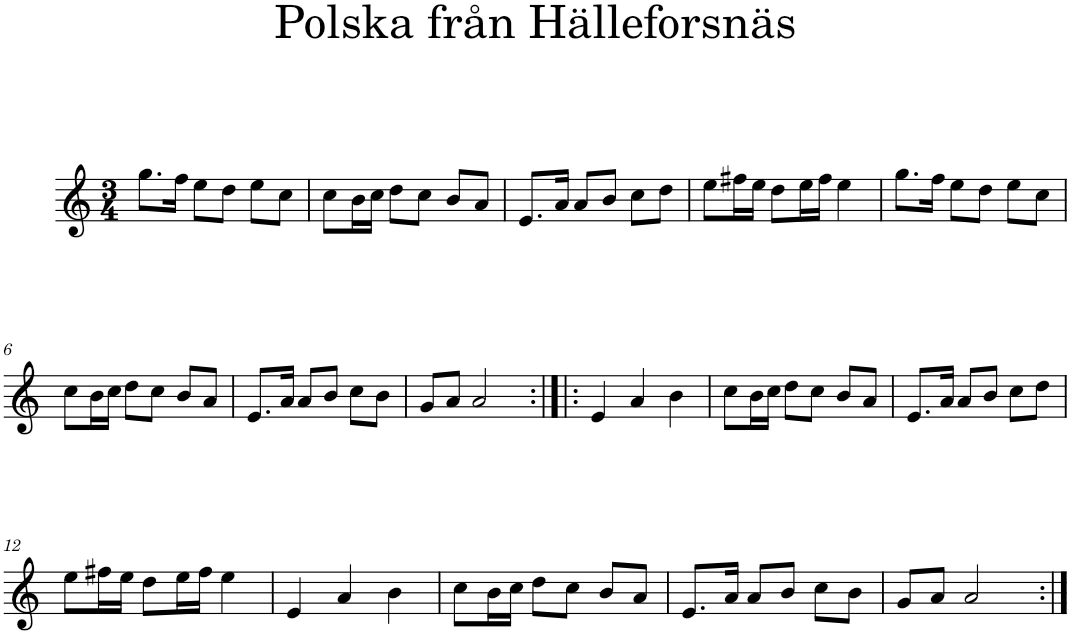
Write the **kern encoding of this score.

**kern
*part1
*staff1
*I"Piano
*I'Pno
*clefG2
*k[]
*M3/4
=1
8.gg\L
16ff\Jk
8ee\L
8dd\J
8ee\L
8cc\J
=2
8cc\L
16b\L
16cc\JJ
8dd\L
8cc\J
8b/L
8a/J
=3
8.e/L
16a/Jk
8a/L
8b/J
8cc\L
8dd\J
=4
8ee\L
16ff#X\L
16ee\JJ
8dd\L
16ee\L
16ff#\JJ
4ee\
=5
8.gg\L
16ff\Jk
8ee\L
8dd\J
8ee\L
8cc\J
!!LO:LB:g=z
=6
8cc\L
16b\L
16cc\JJ
8dd\L
8cc\J
8b/L
8a/J
=7
8.e/L
16a/Jk
8a/L
8b/J
8cc\L
8b\J
=8
8g/L
8a/J
2a/
=9:|!|:
4e/
4a/
4b\
=10
8cc\L
16b\L
16cc\JJ
8dd\L
8cc\J
8b/L
8a/J
=11
8.e/L
16a/Jk
8a/L
8b/J
8cc\L
8dd\J
!!LO:LB:g=z
=12
8ee\L
16ff#X\L
16ee\JJ
8dd\L
16ee\L
16ff#\JJ
4ee\
=13
4e/
4a/
4b\
=14
8cc\L
16b\L
16cc\JJ
8dd\L
8cc\J
8b/L
8a/J
=15
8.e/L
16a/Jk
8a/L
8b/J
8cc\L
8b\J
=16
8g/L
8a/J
2a/
=:|!
*-
